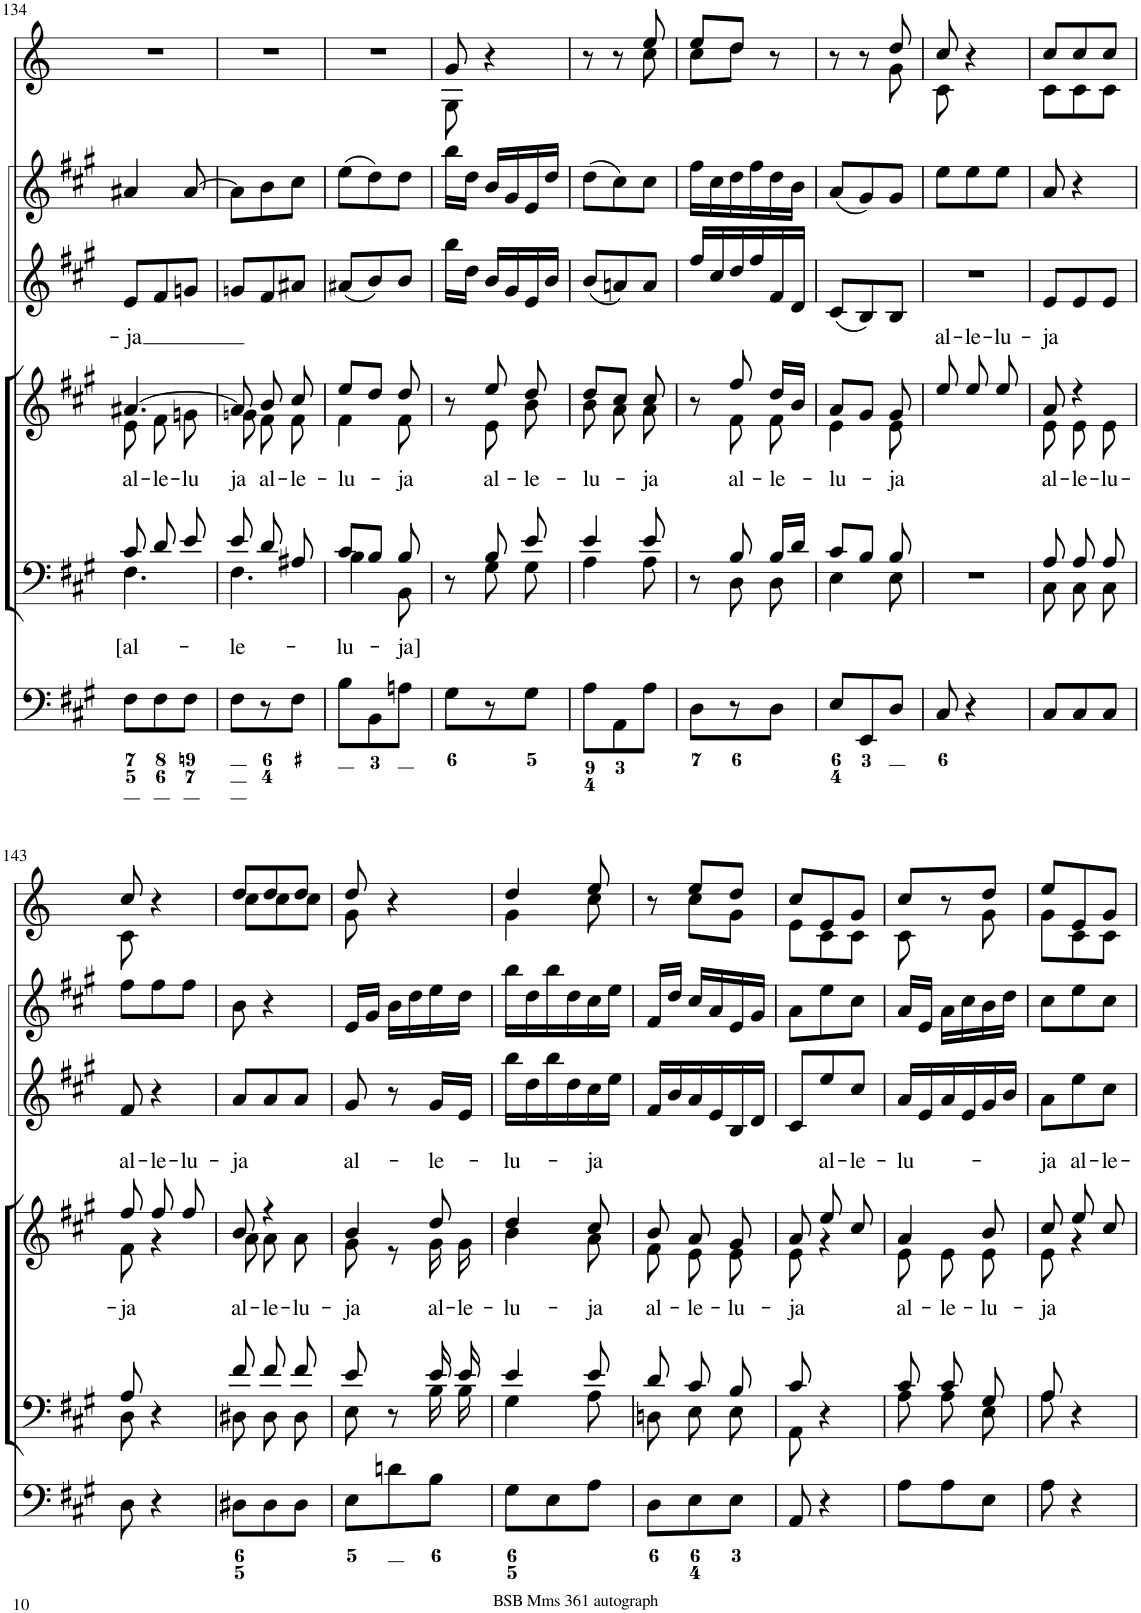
**kern	**kern	**text	**kern	**text	**kern	**kern	**kern
*part6	*part5	*part5	*part4	*part4	*part3	*part2	*part1
*staff6	*staff5	*staff5	*staff4	*staff4	*staff3	*staff2	*staff1
*I"Organ	*I"Voice	*	*I"Voice	*	*I"Violin	*I"Violini	*I"Corni in A
*	*	*	*	*	*I'Vln	*I'Vln	*
!!LO:PB:g=z
*clefF4	*clefF4	*	*clefG2	*	*clefG2	*clefG2	*clefG2
*	*	*	*	*	*	*	*Trd2c3
*k[f#c#g#]	*k[f#c#g#]	*	*k[f#c#g#]	*	*k[f#c#g#]	*k[f#c#g#]	*k[]
*M3/8	*M3/8	*	*M3/8	*	*M3/8	*M3/8	*M3/8
=134	=134	=134	=134	=134	=134	=134	=134
*	*^	*	*	*	*	*	*
!	!	!	!LO:LY:b	!	!LO:LY:a	!	!	!
*	*	*	*	*^	*	*	*	*
!	!	!	!	!	!	!LO:LY:b	!	!	!
8F#\L	8c#/	4.F#\	[al-	[4.a#X/	8e\	al-	8e/L	4a#X/	4.r
!	!	!	!	!	!	!LO:LY:b	!	!	!
8F#\	8d/	.	.	.	8f#\	-le-	8f#/	.	.
!	!	!	!	!	!	!LO:LY:b	!	!	!
8F#\J	8e/	.	.	.	8gn\	-lu	8gn/J	[8a#/	.
=135	=135	=135	=135	=135	=135	=135	=135	=135	=135
!	!	!	!LO:LY:b	!	!	!LO:LY:b	!	!	!
8F#\L	8e/	4.F#\	-le-	8a#/]	8gn\	ja	8gn/L	8a#\L]	4.r
!	!	!	!	!	!	!LO:LY:b	!	!	!
8r	8d/	.	.	8b/	8f#\	al-	8f#/	8b\	.
!	!	!	!	!	!	!LO:LY:b	!	!	!
8F#\J	8A#X/	.	.	8cc#/	8f#\	-le-	8a#X/J	8cc#\J	.
=136	=136	=136	=136	=136	=136	=136	=136	=136	=136
!	!	!	!LO:LY:b	!	!	!LO:LY:b	!	!	!
8B\L	8c#/L	4B\	-lu-	8ee/L	4f#\	-lu-	(8a#X/L	(8ee\L	4.r
8BB\	8B/J	.	.	8dd/J	.	.	8b/)	8dd\)	.
!	!	!	!LO:LY:b	!	!	!LO:LY:b	!	!	!
8An\J	8B/	8BB\	-ja]	8dd/	8f#\	-ja	8b/J	8dd\J	.
=137	=137	=137	=137	=137	=137	=137	=137	=137	=137
*	*	*	*	*	*	*	*	*	*^
8G#\L	8r	8ryy	.	8r	8ryy	.	16bb\LL	16bb\LL	8g/	8G\
.	.	.	.	.	.	.	16dd\JJ	16dd\JJ	.	.
!	!	!	!	!	!	!LO:LY:b	!	!	!	!
8r	8B/	8G#\	.	8ee/	8e\	al-	16b/LL	16b/LL	4r	4ryy
.	.	.	.	.	.	.	16g#/	16g#/	.	.
!	!	!	!	!	!	!LO:LY:b	!	!	!	!
8G#\J	8e/	8G#\	.	8dd/	8b\	-le-	16e/	16e/	.	.
.	.	.	.	.	.	.	16b/JJ	16dd/JJ	.	.
=138	=138	=138	=138	=138	=138	=138	=138	=138	=138	=138
!	!	!	!	!	!	!LO:LY:b	!	!	!	!
8A\L	4e/	4A\	.	8dd/L	8b\	-lu-	(8b/L	(8dd\L	8r	4ryy
8AA\	.	.	.	8cc#/J	8a\	.	8an/)	8cc#\)	8r	.
!	!	!	!	!	!	!LO:LY:b	!	!	!	!
8A\J	8e/	8A\	.	8cc#/	8a\	-ja	8a/J	8cc#\J	8ee/	8cc\
=139	=139	=139	=139	=139	=139	=139	=139	=139	=139	=139
8D\L	8r	8ryy	.	8r	8ryy	.	16ff#/LL	16ff#\LL	8ee/L	8cc\L
.	.	.	.	.	.	.	16cc#/	16cc#\	.	.
!	!	!	!	!	!	!LO:LY:b	!	!	!	!
8r	8B/	8D\	.	8ff#/	8f#\	al-	16dd/	16dd\	8dd/J	8dd\J
.	.	.	.	.	.	.	16ff#/	16ff#\	.	.
!	!	!	!	!	!	!LO:LY:b	!	!	!	!
8D\J	16B/LL	8D\	.	16dd/LL	8f#\	-le-	16f#/	16dd\	8r	8ryy
.	16d/JJ	.	.	16b/JJ	.	.	16d/JJ	16b\JJ	.	.
=140	=140	=140	=140	=140	=140	=140	=140	=140	=140	=140
!	!	!	!	!	!	!LO:LY:b	!	!	!	!
8E/L	8c#/L	4E\	.	8a/L	4e\	-lu-	(8c#/L	(8a/L	8r	4ryy
8EE/	8B/J	.	.	8g#/J	.	.	8B/)	8g#/)	8r	.
!	!	!	!	!	!	!LO:LY:b	!	!	!	!
8D/J	8B/	8E\	.	8g#/	8e\	-ja	8B/J	8g#/J	8dd/	8g\
=141	=141	=141	=141	=141	=141	=141	=141	=141	=141	=141
!	!	!	!	!	!	!LO:LY:a	!	!	!	!
*	*v	*v	*	*	*	*	*	*	*	*
*	*	*	*v	*v	*	*	*	*	*
8C#/	4.r	.	8ee/	al-	4.r	8ee\L	8cc/	8c\
!	!	!	!	!LO:LY:a	!	!	!	!
4r	.	.	8ee/	-le-	.	8ee\	4r	4ryy
!	!	!	!	!LO:LY:a	!	!	!	!
.	.	.	8ee/	-lu-	.	8ee\J	.	.
=142	=142	=142	=142	=142	=142	=142	=142	=142
*	*^	*	*	*	*	*	*	*
!	!	!	!	!	!LO:LY:a	!	!	!	!
*	*	*	*	*^	*	*	*	*	*
!	!	!	!	!	!	!LO:LY:b	!	!	!	!
8C#/L	8A/	8C#\	.	8a/	8e\	al-	8e/L	8a/	8cc/L	8c\L
!	!	!	!	!	!	!LO:LY:b	!	!	!	!
8C#/	8A/	8C#\	.	4r	8e\	-le-	8e/	4r	8cc/	8c\
!	!	!	!	!	!	!LO:LY:b	!	!	!	!
8C#/J	8A/	8C#\	.	.	8e\	-lu-	8e/J	.	8cc/J	8c\J
!!LO:LB:g=z	!!
=143	=143	=143	=143	=143	=143	=143	=143	=143	=143	=143
!	!	!	!	!	!	!LO:LY:a	!	!	!	!
!	!	!	!	!	!	!LO:LY:b	!	!	!	!
8D\	8A/	8D\	.	8ff#/	8f#\	ja	8f#/	8ff#\L	8cc/	8c\
!	!	!	!	!	!	!LO:LY:a	!	!	!	!
4r	4r	4ryy	.	8ff#/	4r	-le-	4r	8ff#\	4r	4ryy
!	!	!	!	!	!	!LO:LY:a	!	!	!	!
.	.	.	.	8ff#/	.	-lu-	.	8ff#\J	.	.
=144	=144	=144	=144	=144	=144	=144	=144	=144	=144	=144
!	!	!	!	!	!	!LO:LY:a	!	!	!	!
!	!	!	!	!	!	!LO:LY:b	!	!	!	!
8D#X\L	8f#/	8D#X\	.	8b/	8a\	al-	8a/L	8b\	8dd/L	8cc\L
!	!	!	!	!	!	!LO:LY:b	!	!	!	!
8D#\	8f#/	8D#\	.	4r	8a\	-le-	8a/	4r	8dd/	8cc\
!	!	!	!	!	!	!LO:LY:b	!	!	!	!
8D#\J	8f#/	8D#\	.	.	8a\	-lu-	8a/J	.	8dd/J	8cc\J
=145	=145	=145	=145	=145	=145	=145	=145	=145	=145	=145
!	!	!	!	!	!	!LO:LY:a	!	!	!	!
!	!	!	!	!	!	!LO:LY:b	!	!	!	!
8E\L	8e/	8E\	.	4b/	8g#\	-ja	8g#/	16e/LL	8dd/	8g\
.	.	.	.	.	.	.	.	16g#/JJ	.	.
8dn\	8r	8ryy	.	.	8r	.	8r	16b\LL	4r	4ryy
.	.	.	.	.	.	.	.	16dd\	.	.
!	!	!	!	!	!	!LO:LY:a	!	!	!	!
!	!	!	!	!	!	!LO:LY:b	!	!	!	!
8B\J	16e/	16B\	.	8dd/	16g#\	al-	16g#/LL	16ee\	.	.
!	!	!	!	!	!	!LO:LY:b	!	!	!	!
.	16e/	16B\	.	.	16g#\	-le-	16e/JJ	16dd\JJ	.	.
=146	=146	=146	=146	=146	=146	=146	=146	=146	=146	=146
!	!	!	!	!	!	!LO:LY:a	!	!	!	!
!	!	!	!	!	!	!LO:LY:b	!	!	!	!
8G#\L	4e/	4G#\	.	4dd/	4b\	-lu-	16bb\LL	16bb\LL	4dd/	4g\
.	.	.	.	.	.	.	16dd\	16dd\	.	.
8E\	.	.	.	.	.	.	16bb\	16bb\	.	.
.	.	.	.	.	.	.	16dd\	16dd\	.	.
!	!	!	!	!	!	!LO:LY:a	!	!	!	!
!	!	!	!	!	!	!LO:LY:b	!	!	!	!
8A\J	8e/	8A\	.	8cc#/	8a\	-ja	16cc#\	16cc#\	8ee/	8cc\
.	.	.	.	.	.	.	16ee\JJ	16ee\JJ	.	.
=147	=147	=147	=147	=147	=147	=147	=147	=147	=147	=147
!	!	!	!	!	!	!LO:LY:b	!	!	!	!
8D\L	8d/	8Dn\	.	8b/	8f#\	al-	16f#/LL	16f#/LL	8r	8ryy
.	.	.	.	.	.	.	16b/	16dd/JJ	.	.
!	!	!	!	!	!	!LO:LY:b	!	!	!	!
8E\	8c#/	8E\	.	8a/	8e\	-le-	16a/	16cc#/LL	8ee/L	8cc\L
.	.	.	.	.	.	.	16e/	16a/	.	.
!	!	!	!	!	!	!LO:LY:b	!	!	!	!
8E\J	8B/	8E\	.	8g#/	8e\	-lu-	16B/	16e/	8dd/J	8g\J
.	.	.	.	.	.	.	16d/JJ	16g#/JJ	.	.
=148	=148	=148	=148	=148	=148	=148	=148	=148	=148	=148
!	!	!	!	!	!	!LO:LY:b	!	!	!	!
8AA/	8c#/	8AA\	.	8a/	8e\	-ja	8c#/L	8a\L	8cc/L	8e\L
!	!	!	!	!	!	!LO:LY:a	!	!	!	!
4r	4r	4ryy	.	8ee/	4r	al-	8ee/	8ee\	8e/	8c\
!	!	!	!	!	!	!LO:LY:a	!	!	!	!
.	.	.	.	8cc#/	.	-le-	8cc#/J	8cc#\J	8g/J	8c\J
=149	=149	=149	=149	=149	=149	=149	=149	=149	=149	=149
!	!	!	!	!	!	!LO:LY:a	!	!	!	!
!	!	!	!	!	!	!LO:LY:b	!	!	!	!
8A\L	8c#/	8A\	.	4a/	8e\	al-	16a/LL	16a/LL	8cc/L	8c\
.	.	.	.	.	.	.	16e/	16e/JJ	.	.
!	!	!	!	!	!	!LO:LY:b	!	!	!	!
8A\	8c#/	8A\	.	.	8e\	-le-	16a/	16a\LL	8r	8ryy
.	.	.	.	.	.	.	16e/	16cc#\	.	.
!	!	!	!	!	!	!LO:LY:b	!	!	!	!
8E\J	8G#/	8E\	.	8b/	8e\	-lu-	16g#/	16b\	8dd/J	8g\
.	.	.	.	.	.	.	16b/JJ	16dd\JJ	.	.
=150	=150	=150	=150	=150	=150	=150	=150	=150	=150	=150
!	!	!	!	!	!	!LO:LY:a	!	!	!	!
!	!	!	!	!	!	!LO:LY:b	!	!	!	!
8A\	8A/	8A\	.	8cc#/	8e\	-ja	8a\L	8cc#\L	8ee/L	8g\L
!	!	!	!	!	!	!LO:LY:a	!	!	!	!
4r	4r	4ryy	.	8ee/	4r	al-	8ee\	8ee\	8e/	8c\
!	!	!	!	!	!	!LO:LY:a	!	!	!	!
.	.	.	.	8cc#/	.	-le-	8cc#\J	8cc#\J	8g/J	8c\J
*	*v	*v	*	*	*	*	*	*	*v	*v
*	*	*	*v	*v	*	*	*	*
=	=	=	=	=	=	=	=
*-	*-	*-	*-	*-	*-	*-	*-
